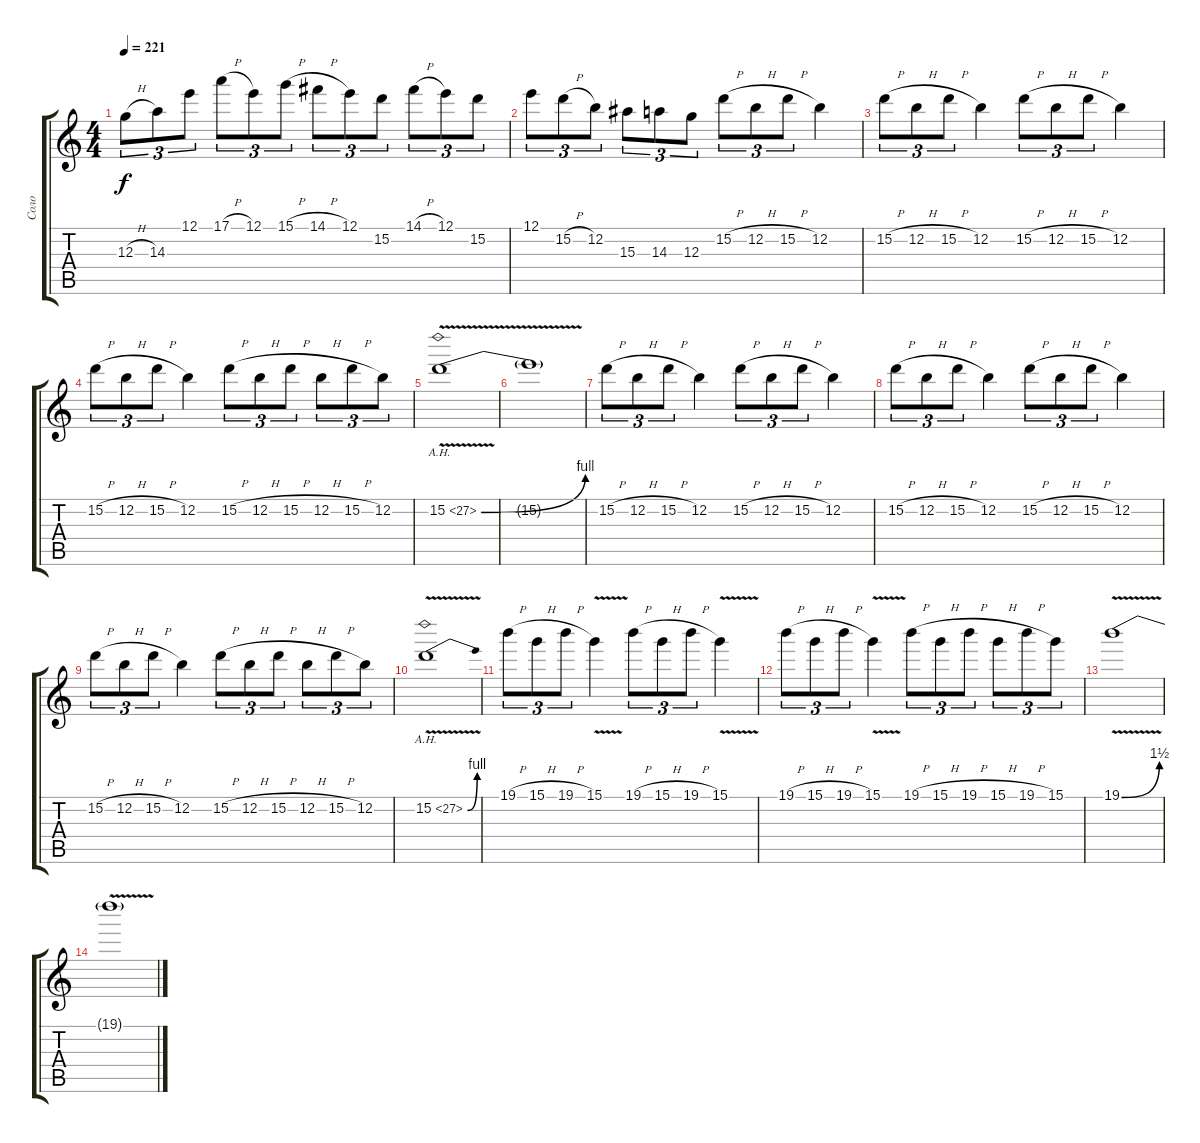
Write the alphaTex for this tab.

\track ("Соло" "Соло") {instrument distortionguitar}
\staff {score tabs}
\tuning (E4 B3 G3 D3 A2 E2) {hide}
\ts (4 4)
\tempo 221
\clef g2
\ks c
12.3{h}.8{tu (3 2) dy f} 14.3.8{tu (3 2)} 12.1.8{tu (3 2)} 17.1{h}.8{tu (3 2)} 12.1.8{tu (3 2)} 15.1{h}.8{tu (3 2)} 14.1{h}.8{tu (3 2)} 12.1.8{tu (3 2)} 15.2.8{tu (3 2)} 14.1{h}.8{tu (3 2)} 12.1.8{tu (3 2)} 15.2.8{tu (3 2)} |
12.1.8{tu (3 2)} 15.2{h}.8{tu (3 2)} 12.2.8{tu (3 2)} 15.3.8{tu (3 2)} 14.3.8{tu (3 2)} 12.3.8{tu (3 2)} 15.2{h}.8{tu (3 2)} 12.2{h}.8{tu (3 2)} 15.2{h}.8{tu (3 2)} 12.2.4 |
15.2{h}.8{tu (3 2)} 12.2{h}.8{tu (3 2)} 15.2{h}.8{tu (3 2)} 12.2.4 15.2{h}.8{tu (3 2)} 12.2{h}.8{tu (3 2)} 15.2{h}.8{tu (3 2)} 12.2.4 |
15.2{h}.8{tu (3 2)} 12.2{h}.8{tu (3 2)} 15.2{h}.8{tu (3 2)} 12.2.4 15.2{h}.8{tu (3 2)} 12.2{h}.8{tu (3 2)} 15.2{h}.8{tu (3 2)} 12.2{h}.8{tu (3 2)} 15.2{h}.8{tu (3 2)} 12.2.8{tu (3 2)} |
15.2{be (bend 0 0 60 4) ah 12 v}.1 |
15.2{t}.1 |
15.2{h}.8{tu (3 2) volume 7} 12.2{h}.8{tu (3 2)} 15.2{h}.8{tu (3 2)} 12.2.4 15.2{h}.8{tu (3 2)} 12.2{h}.8{tu (3 2)} 15.2{h}.8{tu (3 2)} 12.2.4 |
15.2{h}.8{tu (3 2)} 12.2{h}.8{tu (3 2)} 15.2{h}.8{tu (3 2)} 12.2.4 15.2{h}.8{tu (3 2)} 12.2{h}.8{tu (3 2)} 15.2{h}.8{tu (3 2)} 12.2.4 |
15.2{h}.8{tu (3 2)} 12.2{h}.8{tu (3 2)} 15.2{h}.8{tu (3 2)} 12.2.4 15.2{h}.8{tu (3 2)} 12.2{h}.8{tu (3 2)} 15.2{h}.8{tu (3 2)} 12.2{h}.8{tu (3 2)} 15.2{h}.8{tu (3 2)} 12.2.8{tu (3 2)} |
15.2{be (bend 0 0 60 4) ah 12 v}.1 |
19.1{h}.8{tu (3 2) volume 0} 15.1{h}.8{tu (3 2)} 19.1{h}.8{tu (3 2)} 15.1{v}.4 19.1{h}.8{tu (3 2)} 15.1{h}.8{tu (3 2)} 19.1{h}.8{tu (3 2)} 15.1{v}.4 |
19.1{h}.8{tu (3 2)} 15.1{h}.8{tu (3 2)} 19.1{h}.8{tu (3 2)} 15.1{v}.4 19.1{h}.8{tu (3 2)} 15.1{h}.8{tu (3 2)} 19.1{h}.8{tu (3 2)} 15.1{h}.8{tu (3 2)} 19.1{h}.8{tu (3 2)} 15.1.8{tu (3 2)} |
19.1{be (bend 0 0 60 6) v}.1 |
19.1{t}.1
